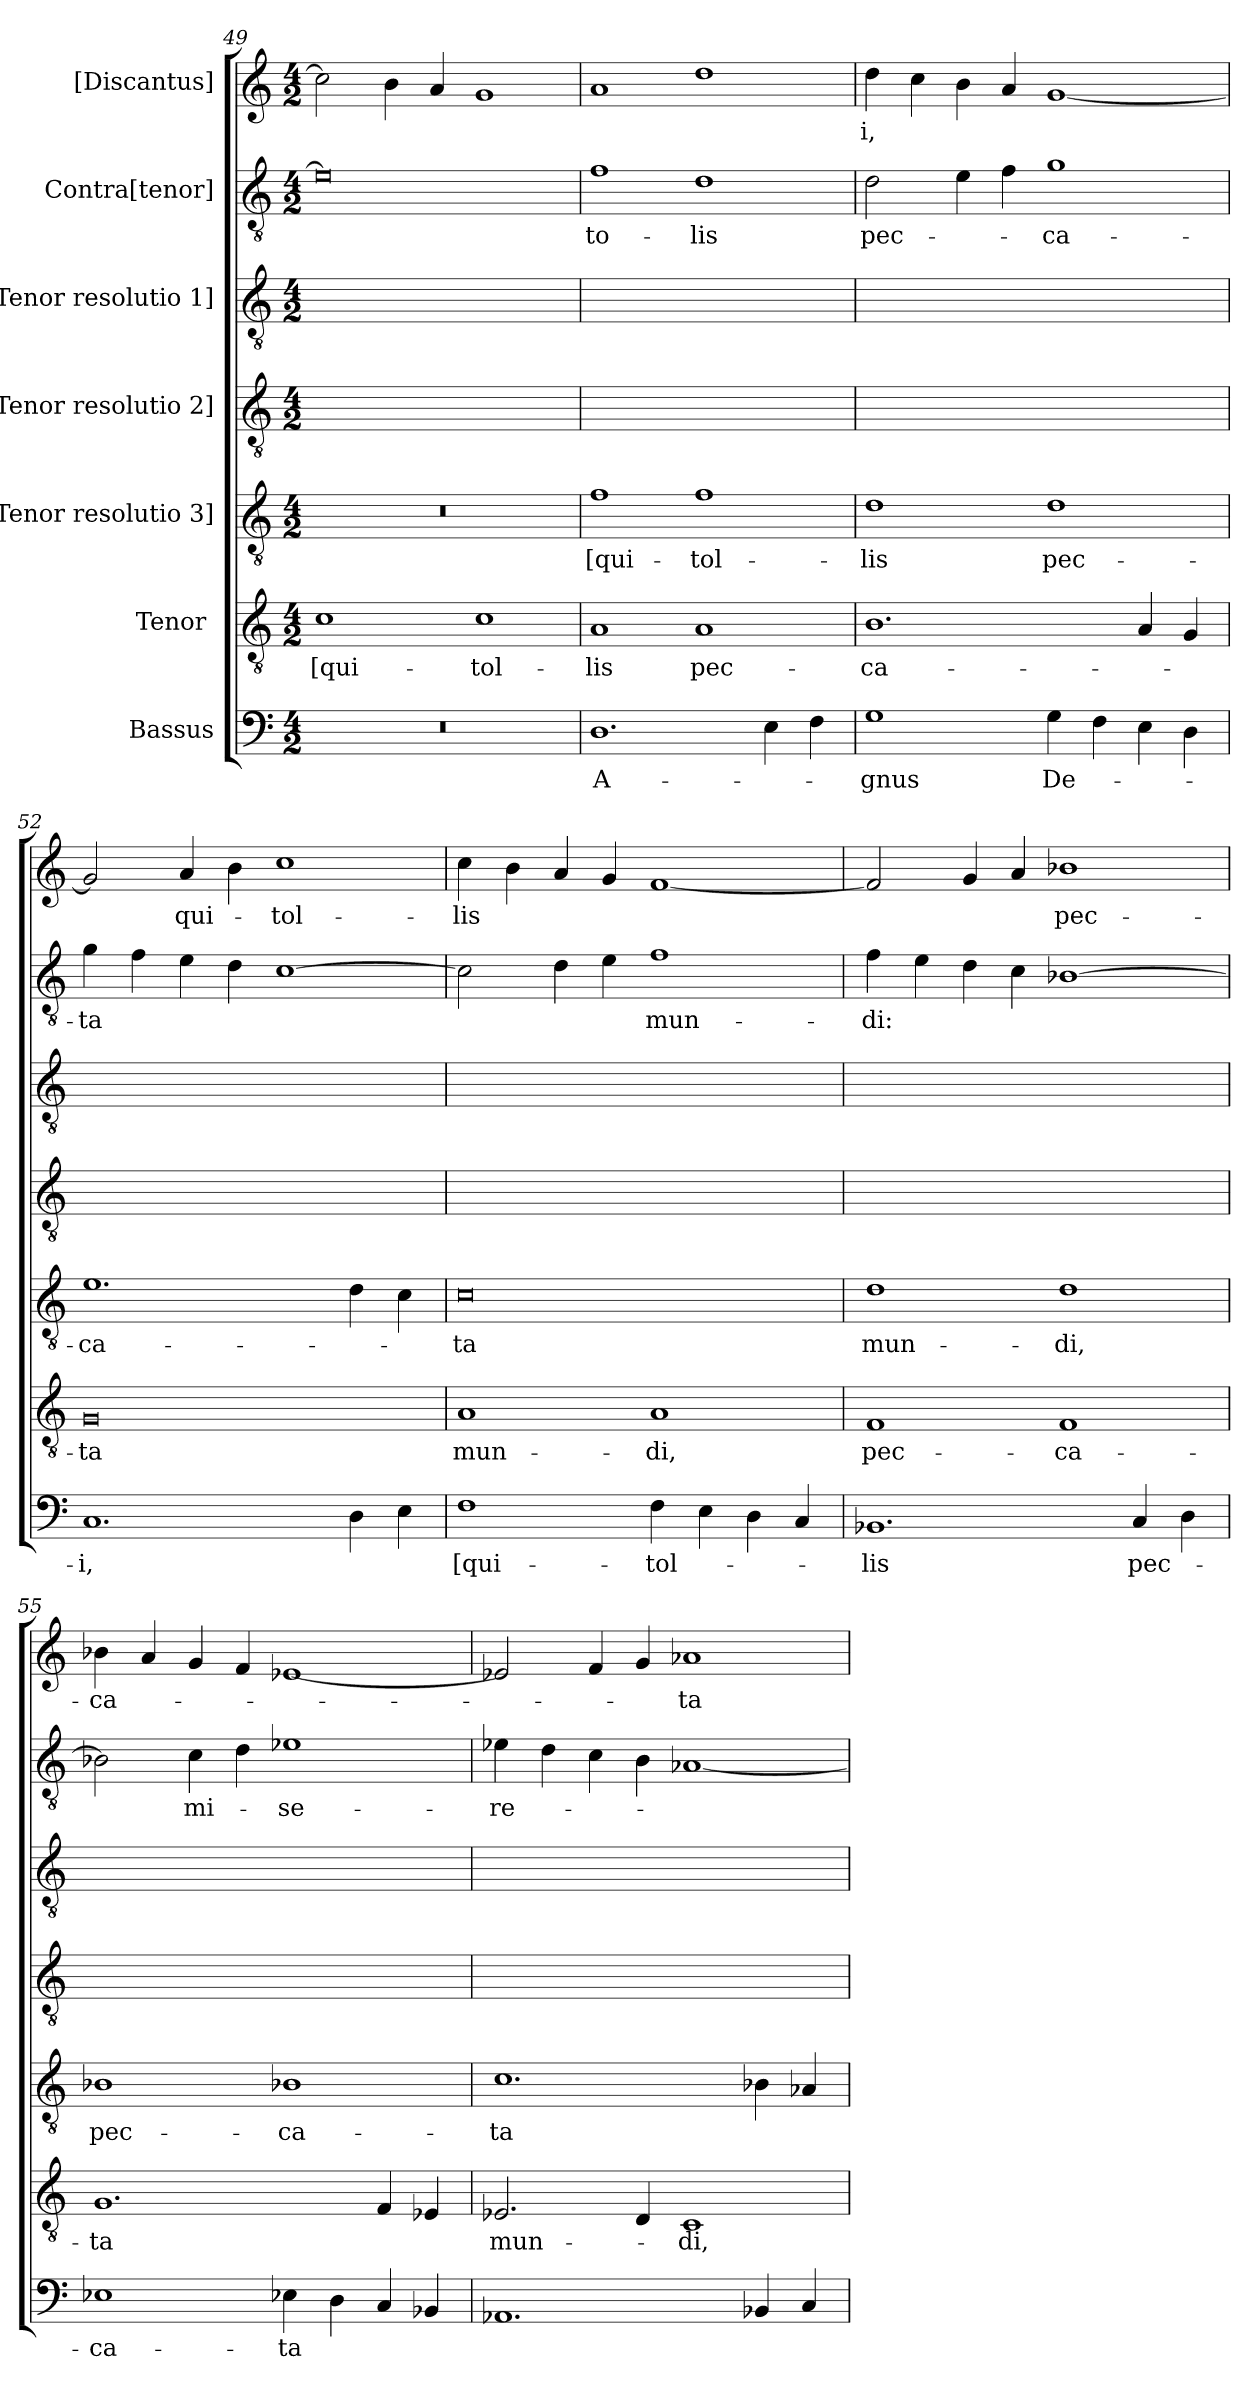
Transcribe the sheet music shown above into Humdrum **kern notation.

**kern	**text	**kern	**text	**kern	**text	**kern	**kern	**kern	**text	**kern	**text
*part7	*part7	*part6	*part6	*part5	*part5	*part4	*part3	*part2	*part2	*part1	*part1
*staff7	*staff7	*staff6	*staff6	*staff5	*staff5	*staff4	*staff3	*staff2	*staff2	*staff1	*staff1
*I"Bassus	*	*I"Tenor [4]	*	*I"[Tenor resolutio 3]	*	*I"[Tenor resolutio 2]	*I"[Tenor resolutio 1]	*I"Contra[tenor]	*	*I"[Discantus]	*
*clefF4	*	*clefGv2	*	*clefGv2	*	*clefGv2	*clefGv2	*clefGv2	*	*clefG2	*
*k[]	*	*k[]	*	*k[]	*	*k[]	*k[]	*k[]	*	*k[]	*
*M4/2	*	*M4/2	*	*M4/2	*	*M4/2	*M4/2	*M4/2	*	*M4/2	*
=49	=49	=49	=49	=49	=49	=49	=49	=49	=49	=49	=49
0r	.	1c\	[qui-	0r	.	0ryy	0ryy	0e\]	.	2cc\]	.
.	.	.	.	.	.	.	.	.	.	4b\	.
.	.	.	.	.	.	.	.	.	.	4a/	.
.	.	1c\	tol-	.	.	.	.	.	.	1g/	.
=50	=50	=50	=50	=50	=50	=50	=50	=50	=50	=50	=50
1.D\	A-	1A/	-lis	1f\	[qui-	0ryy	0ryy	1f\	to-	1a/	.
.	.	1A/	pec-	1f\	tol-	.	.	1d\	-lis	1dd\	.
4E\	.	.	.	.	.	.	.	.	.	.	.
4F\	.	.	.	.	.	.	.	.	.	.	.
=51	=51	=51	=51	=51	=51	=51	=51	=51	=51	=51	=51
1G\	-gnus	1.B\	-ca-	1d\	-lis	0ryy	0ryy	2d\	pec-	4dd\	-i,
.	.	.	.	.	.	.	.	.	.	4cc\	.
.	.	.	.	.	.	.	.	4e\	.	4b\	.
.	.	.	.	.	.	.	.	4f\	.	4a/	.
4G\	De-	.	.	1d\	pec-	.	.	1g\	-ca-	[1g/	.
4F\	.	.	.	.	.	.	.	.	.	.	.
4E\	.	4A/	.	.	.	.	.	.	.	.	.
4D\	.	4G/	.	.	.	.	.	.	.	.	.
=52	=52	=52	=52	=52	=52	=52	=52	=52	=52	=52	=52
1.C/	-i,	0G/	-ta	1.e\	-ca-	0ryy	0ryy	4g\	-ta	2g/]	.
.	.	.	.	.	.	.	.	4f\	.	.	.
.	.	.	.	.	.	.	.	4e\	.	4a/	qui-
.	.	.	.	.	.	.	.	4d\	.	4b\	.
.	.	.	.	.	.	.	.	[1c\	.	1cc\	tol-
4D\	.	.	.	4d\	.	.	.	.	.	.	.
4E\	.	.	.	4c\	.	.	.	.	.	.	.
=53	=53	=53	=53	=53	=53	=53	=53	=53	=53	=53	=53
1F\	[qui-	1A/	mun-	0c\	-ta	0ryy	0ryy	2c\]	.	4cc\	-lis
.	.	.	.	.	.	.	.	.	.	4b\	.
.	.	.	.	.	.	.	.	4d\	.	4a/	.
.	.	.	.	.	.	.	.	4e\	.	4g/	.
4F\	tol-	1A/	-di,	.	.	.	.	1f\	mun-	[1f/	.
4E\	.	.	.	.	.	.	.	.	.	.	.
4D\	.	.	.	.	.	.	.	.	.	.	.
4C/	.	.	.	.	.	.	.	.	.	.	.
=54	=54	=54	=54	=54	=54	=54	=54	=54	=54	=54	=54
1.BB-X/	-lis	1F/	pec-	1d\	mun-	0ryy	0ryy	4f\	-di:	2f/]	.
.	.	.	.	.	.	.	.	4e\	.	.	.
.	.	.	.	.	.	.	.	4d\	.	4g/	.
.	.	.	.	.	.	.	.	4c\	.	4a/	.
.	.	1F/	-ca-	1d\	-di,	.	.	[1B-X\	.	1b-X\	pec-
4C/	pec-	.	.	.	.	.	.	.	.	.	.
4D\	.	.	.	.	.	.	.	.	.	.	.
=55	=55	=55	=55	=55	=55	=55	=55	=55	=55	=55	=55
1E-X\	-ca-	1.G/	-ta	1B-X\	pec-	0ryy	0ryy	2B-X\]	.	4b-X\	-ca-
.	.	.	.	.	.	.	.	.	.	4a/	.
.	.	.	.	.	.	.	.	4c\	mi-	4g/	.
.	.	.	.	.	.	.	.	4d\	.	4f/	.
4E-X\	-ta	.	.	1B-X\	-ca-	.	.	1e-X\	-se-	[1e-X/	.
4D\	.	.	.	.	.	.	.	.	.	.	.
4C/	.	4F/	.	.	.	.	.	.	.	.	.
4BB-X/	.	4E-X/	.	.	.	.	.	.	.	.	.
=56	=56	=56	=56	=56	=56	=56	=56	=56	=56	=56	=56
1.AA-X/	.	2.E-X/	mun-	1.c\	-ta	0ryy	0ryy	4e-X\	-re-	2e-X/]	.
.	.	.	.	.	.	.	.	4d\	.	.	.
.	.	.	.	.	.	.	.	4c\	.	4f/	.
.	.	4D/	.	.	.	.	.	4B\	.	4g/	.
.	.	1C/	-di,	.	.	.	.	[1A-X/	.	1a-X/	-ta
4BB-X/	.	.	.	4B-X\	.	.	.	.	.	.	.
4C/	.	.	.	4A-X/	.	.	.	.	.	.	.
=	=	=	=	=	=	=	=	=	=	=	=
*-	*-	*-	*-	*-	*-	*-	*-	*-	*-	*-	*-
